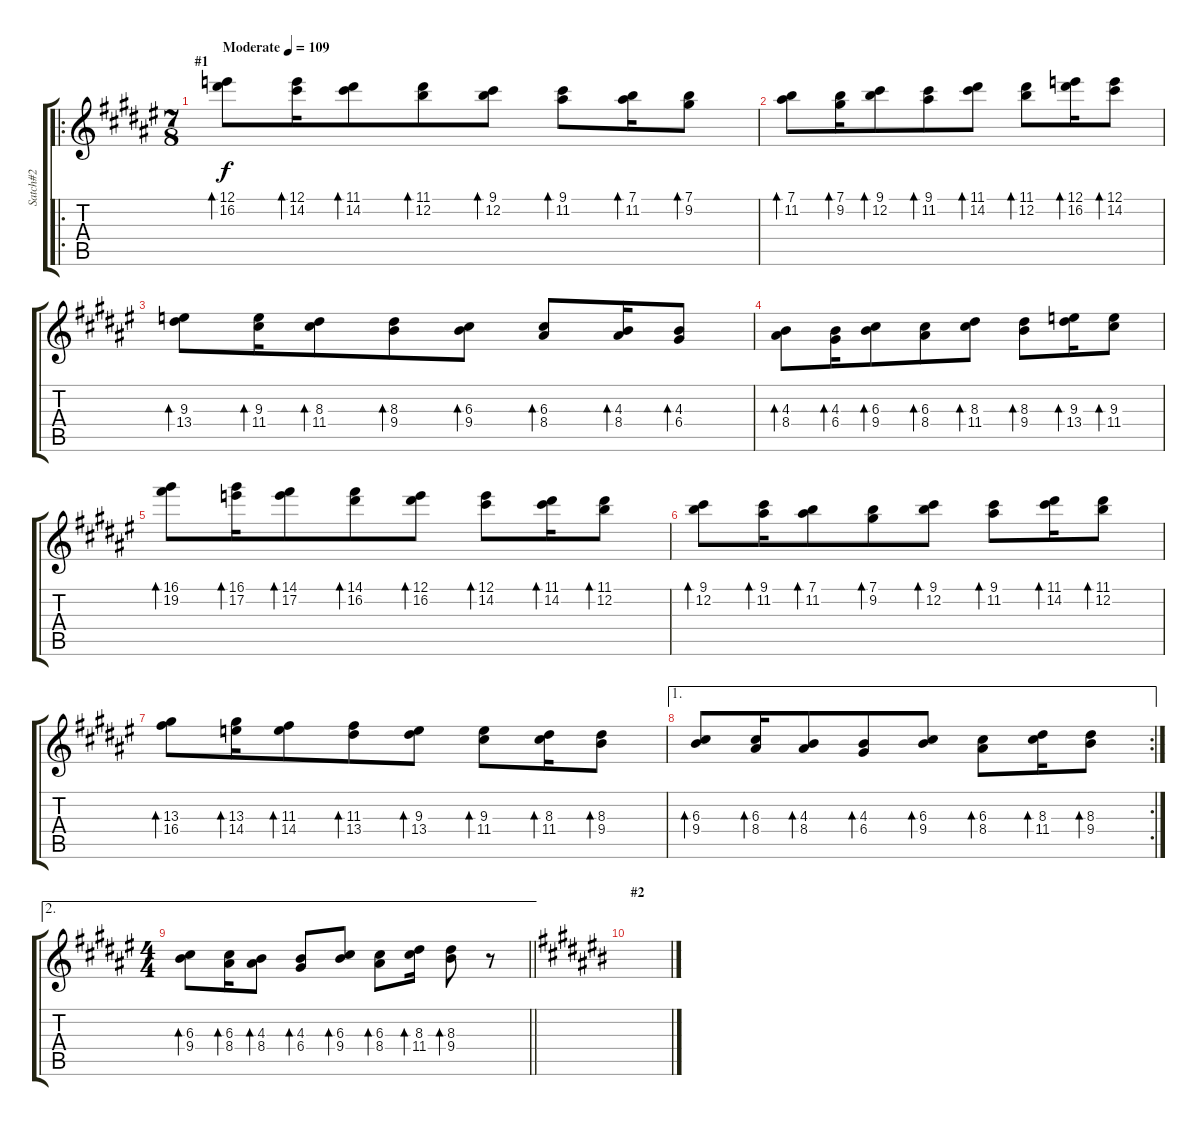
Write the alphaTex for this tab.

\track ("Satch#2" "Satch#2") {instrument electricguitarjazz}
\staff {score tabs}
\tuning (E4 B3 G3 D3 A2 E2) {hide}
\ro
\ts (7 8)
\section ("" "#1")
\tempo (109 "Moderate")
\clef g2
\ks f#
(12.1 16.2).8{bd 120 dy f instrument electricguitarjazz} (12.1 14.2).16{bd 120} (11.1 14.2).8{bd 120} (11.1 12.2).8{bd 240} (9.1 12.2).8{bd 120} (9.1 11.2).8{bd 120} (7.1 11.2).16{bd 120} (7.1 9.2).8{bd 120} |
(7.1 11.2).8{bd 120} (7.1 9.2).16{bd 120} (9.1 12.2).8{bd 240} (9.1 11.2).8{bd 120} (11.1 14.2).8{bd 60} (11.1 12.2).8{bd 120} (12.1 16.2).16{bd 120} (12.1 14.2).8{bd 120} |
(9.3 13.4).8{bd 120} (9.3 11.4).16{bd 120} (8.3 11.4).8{bd 120} (8.3 9.4).8{bd 120} (6.3 9.4).8{bd 120} (6.3 8.4).8{bd 240} (4.3 8.4).16{bd 120} (4.3 6.4).8{bd 120} |
(4.3 8.4).8{bd 120} (4.3 6.4).16{bd 120} (6.3 9.4).8{bd 120} (6.3 8.4).8{bd 120} (8.3 11.4).8{bd 120} (8.3 9.4).8{bd 120} (9.3 13.4).16{bd 120} (9.3 11.4).8{bd 120} |
(16.1 19.2).8{bd 120} (16.1 17.2).16{bd 120} (14.1 17.2).8{bd 120} (14.1 16.2).8{bd 120} (12.1 16.2).8{bd 120} (12.1 14.2).8{bd 120} (11.1 14.2).16{bd 120} (11.1 12.2).8{bd 120} |
(9.1 12.2).8{bd 120} (9.1 11.2).16{bd 120} (7.1 11.2).8{bd 120} (7.1 9.2).8{bd 120} (9.1 12.2).8{bd 120} (9.1 11.2).8{bd 120} (11.1 14.2).16{bd 120} (11.1 12.2).8{bd 120} |
(13.3 16.4).8{bd 120} (13.3 14.4).16{bd 120} (11.3 14.4).8{bd 120} (11.3 13.4).8{bd 120} (9.3 13.4).8{bd 120} (9.3 11.4).8{bd 240} (8.3 11.4).16{bd 240} (8.3 9.4).8{bd 60} |
\ae 1
\rc 2
(6.3 9.4).8{bd 60} (6.3 8.4).16{bd 120} (4.3 8.4).8{bd 120} (4.3 6.4).8{bd 120} (6.3 9.4).8{bd 120} (6.3 8.4).8{bd 120} (8.3 11.4).16{bd 120} (8.3 9.4).8{bd 120} |
\ae 2
\ts (4 4)
\barLineRight lightlight
(6.3 9.4).8{bd 120} (6.3 8.4).16{bd 120} (4.3 8.4).8{bd 120} (4.3 6.4).8{bd 120} (6.3 9.4).8{bd 120} (6.3 8.4).8{bd 240} (8.3 11.4).16{bd 240} (8.3 9.4).8{bd 60} r.8 |
\section ("" "#2")
\ks c#
